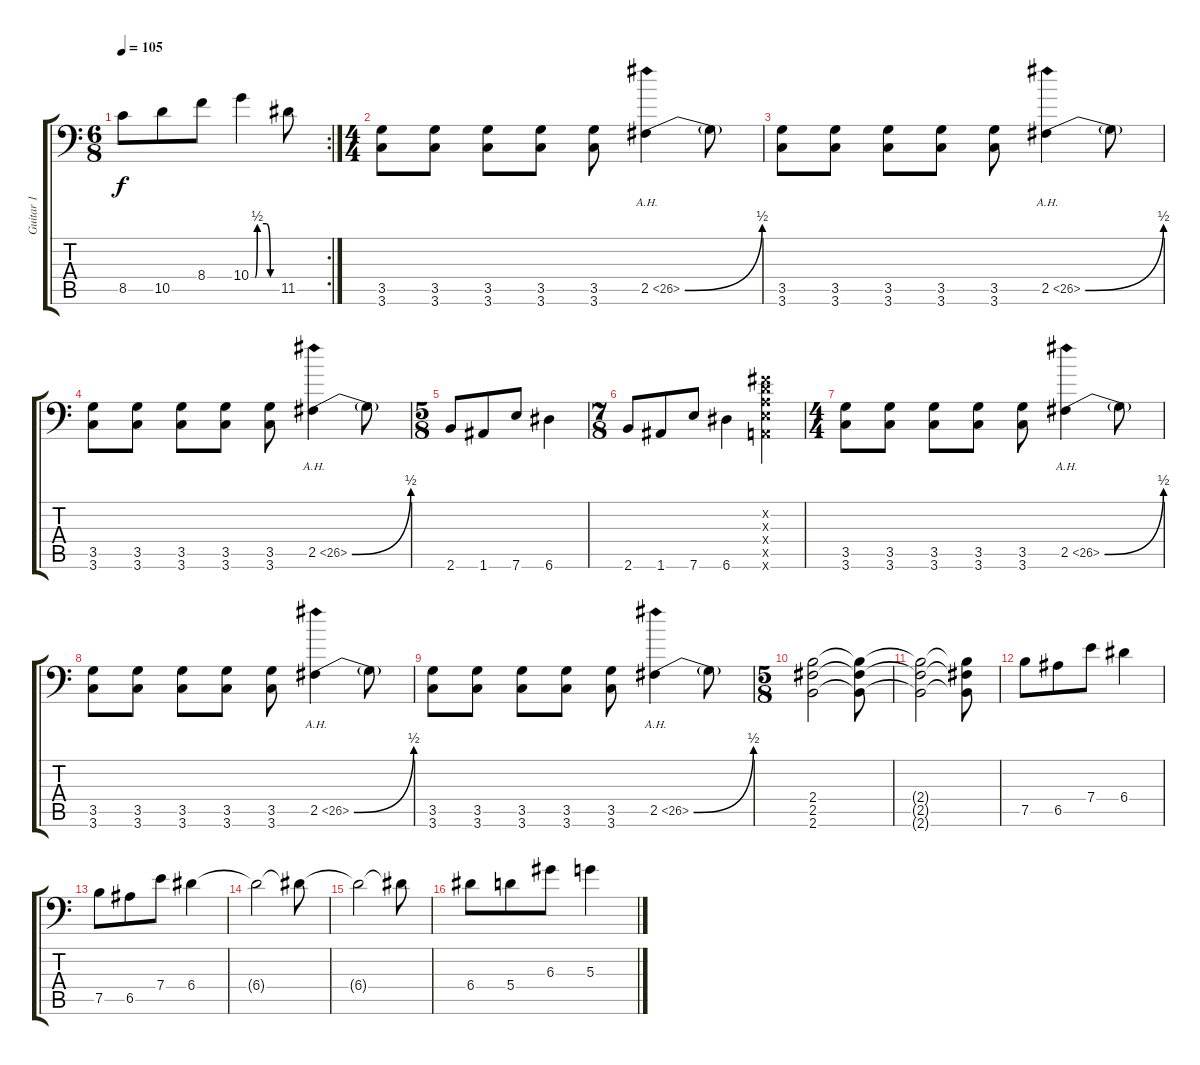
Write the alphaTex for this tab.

\track ("Guitar 1" "Guitar 1") {instrument distortionguitar}
\staff {score tabs}
\tuning (B3 Gb3 D3 A2 E2 A1) {hide}
\rc 2
\ts (6 8)
\tempo 105
\clef f4
\ks c
8.5.8{dy f} 10.5.8 8.4.8 10.4{be (custom 0 0 10 0 15 2 36 2 45 0 60 0)}.4 11.5.8 |
\ts (4 4)
(3.5 3.6).8 (3.5 3.6).8 (3.5 3.6).8 (3.5 3.6).8 (3.5 3.6).8 2.5{be (bend 0 0 60 2) ah 24}.4 2.5{t}.8 |
(3.5 3.6).8 (3.5 3.6).8 (3.5 3.6).8 (3.5 3.6).8 (3.5 3.6).8 2.5{be (bend 0 0 60 2) ah 24}.4 2.5{t}.8 |
(3.5 3.6).8 (3.5 3.6).8 (3.5 3.6).8 (3.5 3.6).8 (3.5 3.6).8 2.5{be (bend 0 0 60 2) ah 24}.4 2.5{t}.8 |
\ts (5 8)
2.6.8 1.6.8 7.6.8 6.6.4 |
\ts (7 8)
2.6.8 1.6.8 7.6.8 6.6.4 (0.2{x} 0.3{x} 0.4{x} 0.5{x} 0.6{x}).4 |
\ts (4 4)
(3.5 3.6).8 (3.5 3.6).8 (3.5 3.6).8 (3.5 3.6).8 (3.5 3.6).8 2.5{be (bend 0 0 60 2) ah 24}.4 2.5{t}.8 |
(3.5 3.6).8 (3.5 3.6).8 (3.5 3.6).8 (3.5 3.6).8 (3.5 3.6).8 2.5{be (bend 0 0 60 2) ah 24}.4 2.5{t}.8 |
(3.5 3.6).8 (3.5 3.6).8 (3.5 3.6).8 (3.5 3.6).8 (3.5 3.6).8 2.5{be (bend 0 0 60 2) ah 24}.4 2.5{t}.8 |
\ts (5 8)
(2.4 2.5 2.6).2 (2.4{t} 2.5{t} 2.6{t}).8 |
(2.4{t} 2.5{t} 2.6{t}).2 (2.4{t} 2.5{t} 2.6{t}).8 |
7.5.8 6.5.8 7.4.8 6.4.4 |
7.5.8 6.5.8 7.4.8 6.4.4 |
6.4{t}.2 6.4{t}.8 |
6.4{t}.2 6.4{t}.8 |
6.4.8 5.4.8 6.3.8 5.3.4
